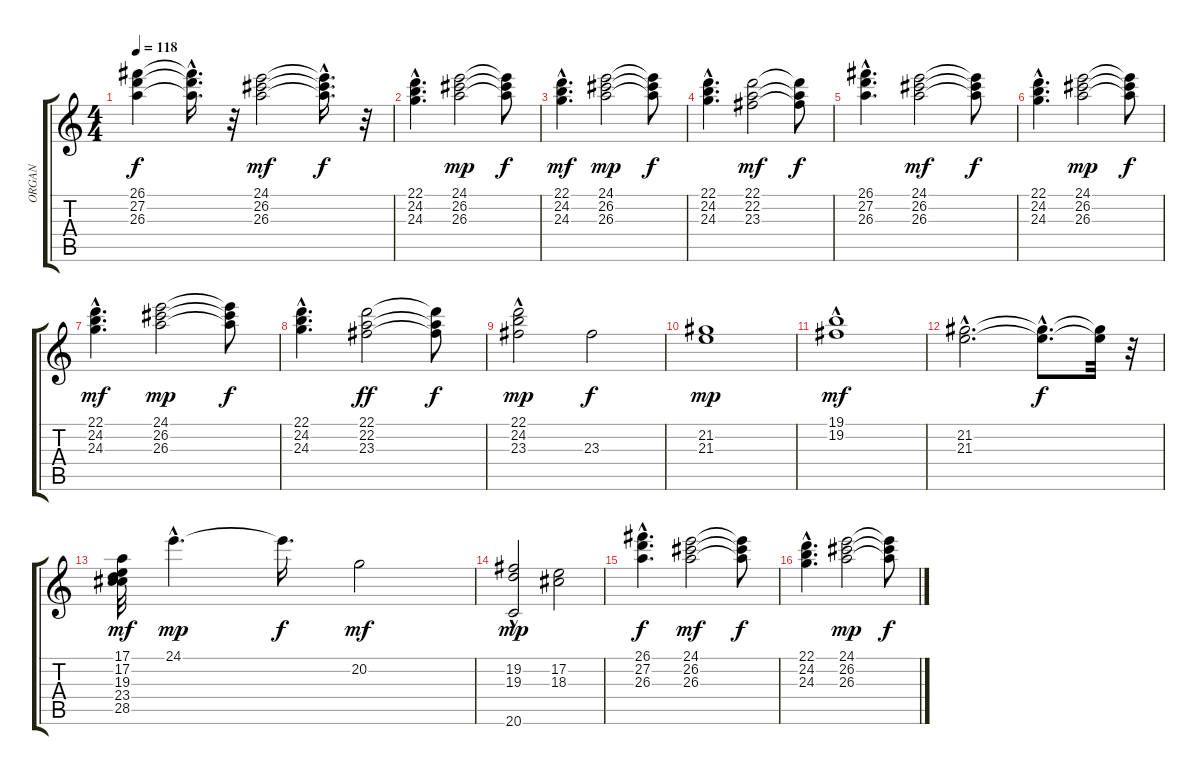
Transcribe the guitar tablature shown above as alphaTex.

\track ("ORGAN" "ORGAN") {instrument rockorgan}
\staff {score tabs}
\tuning (E4 B3 G3 D3 A2 E2) {hide}
\ts (4 4)
\tempo 118
\clef g2
\ks c
(26.1 27.2 26.3).4{dy f} (26.1{hac t} 27.2{hac t} 26.3{hac t}).16{d} r.32 (24.1 26.2 26.3).2{dy mf} (24.1{hac t} 26.2{hac t} 26.3{hac t}).16{d dy f} r.32 |
(22.1{hac} 24.2{hac} 24.3{hac}).4{d} (24.1 26.2 26.3).2{dy mp} (24.1{t} 26.2{t} 26.3{t}).8{dy f} |
(22.1{hac} 24.2{hac} 24.3{hac}).4{d dy mf} (24.1 26.2 26.3).2{dy mp} (24.1{t} 26.2{t} 26.3{t}).8{dy f} |
(22.1{hac} 24.2{hac} 24.3{hac}).4{d} (22.1 22.2 23.3).2{dy mf} (22.1{t} 22.2{t} 23.3{t}).8{dy f} |
(26.1{hac} 27.2{hac} 26.3{hac}).4{d} (24.1 26.2 26.3).2{dy mf} (24.1{t} 26.2{t} 26.3{t}).8{dy f} |
(22.1{hac} 24.2{hac} 24.3{hac}).4{d} (24.1 26.2 26.3).2{dy mp} (24.1{t} 26.2{t} 26.3{t}).8{dy f} |
(22.1{hac} 24.2{hac} 24.3{hac}).4{d dy mf} (24.1 26.2 26.3).2{dy mp} (24.1{t} 26.2{t} 26.3{t}).8{dy f} |
(22.1{hac} 24.2{hac} 24.3{hac}).4{d} (22.1 22.2 23.3).2{dy ff} (22.1{t} 22.2{t} 23.3{t}).8{dy f} |
(22.1 24.2 23.3{hac}).2{dy mp} 23.3.2{dy f} |
(21.2 21.3).1{dy mp} |
(19.1 19.2{hac}).1{dy mf} |
(21.2{hac} 21.3{hac}).2{d} (21.2{hac t} 21.3{hac t}).8{d dy f} (21.2{t} 21.3{t}).32 r.32 |
(17.1 17.2 19.3 23.4 28.5).32{dy mf} 24.1{hac}.4{d dy mp} 24.1{t}.16{d dy f} 20.2.2{dy mf} |
(19.2 19.3 20.6{hac}).2{dy mp} (17.2 18.3).2 |
(26.1{hac} 27.2{hac} 26.3{hac}).4{d dy f} (24.1 26.2 26.3).2{dy mf} (24.1{t} 26.2{t} 26.3{t}).8{dy f} |
(22.1{hac} 24.2{hac} 24.3{hac}).4{d} (24.1 26.2 26.3).2{dy mp} (24.1{t} 26.2{t} 26.3{t}).8{dy f}
